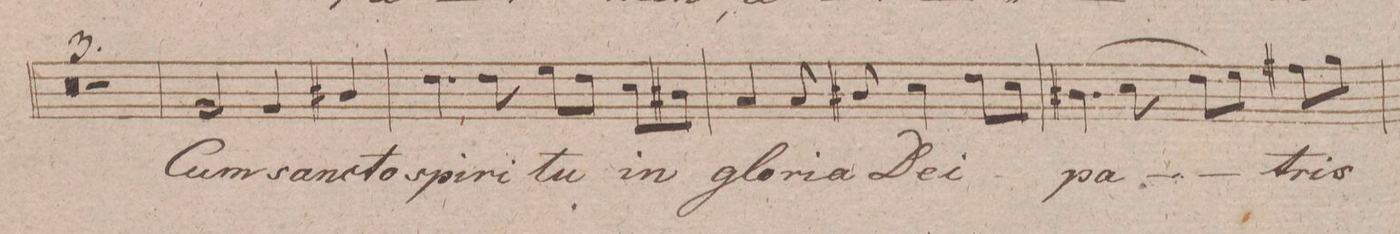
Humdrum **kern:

**kern	**text	**dynam
*I"Tenore.	*	*
*clefC4	*	*
*k[f#c#g#d#]	*	*
*met(c)	*	*
*M4/4	*	*
0r	.	.
=231	=231	=231
=232	=232	=232
1r	.	.
=233	=233	=233
2F#/	Cum	.
4F#/	san-	.
4A#X/	-cto	.
=234	=234	=234
4.c#\	spi-	.
8c#\	-ri-	.
8d#\L	-tu	.
8c#\J	.	.
8B\L	in	.
8A#X\J	.	.
=235	=235	=235
4G#/	glo-	.
8G#/	-ri-	.
8A#X/	-a	.
4B\	De-	.
8c#\L	-i	.
8B\J	.	.
=236	=236	=236
(>4.A#X\	pa-	.
8B\	.	.
8c#\L)	.	.
8d#\J	.	.
8e#X\L	-tris	.
8f#\J	.	.
=237	=237	=237
*-	*-	*-
